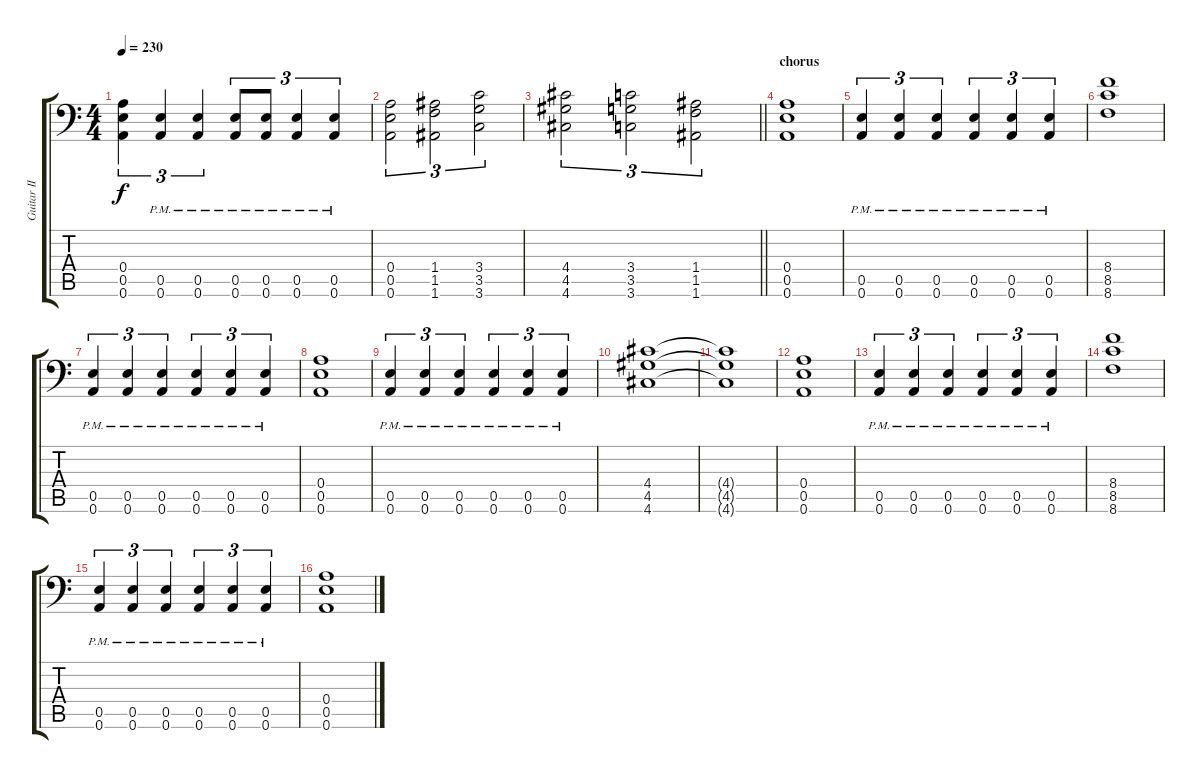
\track ("Guitar II" "Guitar II") {instrument distortionguitar}
\staff {score tabs}
\tuning (B3 Gb3 D3 A2 E2 A1) {hide}
\ts (4 4)
\tempo 230
\clef f4
\ks c
(0.4 0.5 0.6).4{tu (3 2) dy f} (0.5{pm} 0.6{pm}).4{tu (3 2)} (0.5{pm} 0.6{pm}).4{tu (3 2)} (0.5{pm} 0.6{pm}).8{tu (3 2)} (0.5{pm} 0.6{pm}).8{tu (3 2)} (0.5{pm} 0.6{pm}).4{tu (3 2)} (0.5{pm} 0.6{pm}).4{tu (3 2)} |
(0.4 0.5 0.6).2{tu (3 2)} (1.4 1.5 1.6).2{tu (3 2)} (3.4 3.5 3.6).2{tu (3 2)} |
\barLineRight lightlight
(4.4 4.5 4.6).2{tu (3 2)} (3.4 3.5 3.6).2{tu (3 2)} (1.4 1.5 1.6).2{tu (3 2)} |
\section ("" "chorus")
(0.4 0.5 0.6).1 |
(0.5{pm} 0.6{pm}).4{tu (3 2)} (0.5{pm} 0.6{pm}).4{tu (3 2)} (0.5{pm} 0.6{pm}).4{tu (3 2)} (0.5{pm} 0.6{pm}).4{tu (3 2)} (0.5{pm} 0.6{pm}).4{tu (3 2)} (0.5{pm} 0.6{pm}).4{tu (3 2)} |
(8.4 8.5 8.6).1 |
(0.5{pm} 0.6{pm}).4{tu (3 2)} (0.5{pm} 0.6{pm}).4{tu (3 2)} (0.5{pm} 0.6{pm}).4{tu (3 2)} (0.5{pm} 0.6{pm}).4{tu (3 2)} (0.5{pm} 0.6{pm}).4{tu (3 2)} (0.5{pm} 0.6{pm}).4{tu (3 2)} |
(0.4 0.5 0.6).1 |
(0.5{pm} 0.6{pm}).4{tu (3 2)} (0.5{pm} 0.6{pm}).4{tu (3 2)} (0.5{pm} 0.6{pm}).4{tu (3 2)} (0.5{pm} 0.6{pm}).4{tu (3 2)} (0.5{pm} 0.6{pm}).4{tu (3 2)} (0.5{pm} 0.6{pm}).4{tu (3 2)} |
(4.4 4.5 4.6).1 |
(4.4{t} 4.5{t} 4.6{t}).1 |
(0.4 0.5 0.6).1 |
(0.5{pm} 0.6{pm}).4{tu (3 2)} (0.5{pm} 0.6{pm}).4{tu (3 2)} (0.5{pm} 0.6{pm}).4{tu (3 2)} (0.5{pm} 0.6{pm}).4{tu (3 2)} (0.5{pm} 0.6{pm}).4{tu (3 2)} (0.5{pm} 0.6{pm}).4{tu (3 2)} |
(8.4 8.5 8.6).1 |
(0.5{pm} 0.6{pm}).4{tu (3 2)} (0.5{pm} 0.6{pm}).4{tu (3 2)} (0.5{pm} 0.6{pm}).4{tu (3 2)} (0.5{pm} 0.6{pm}).4{tu (3 2)} (0.5{pm} 0.6{pm}).4{tu (3 2)} (0.5{pm} 0.6{pm}).4{tu (3 2)} |
(0.4 0.5 0.6).1
